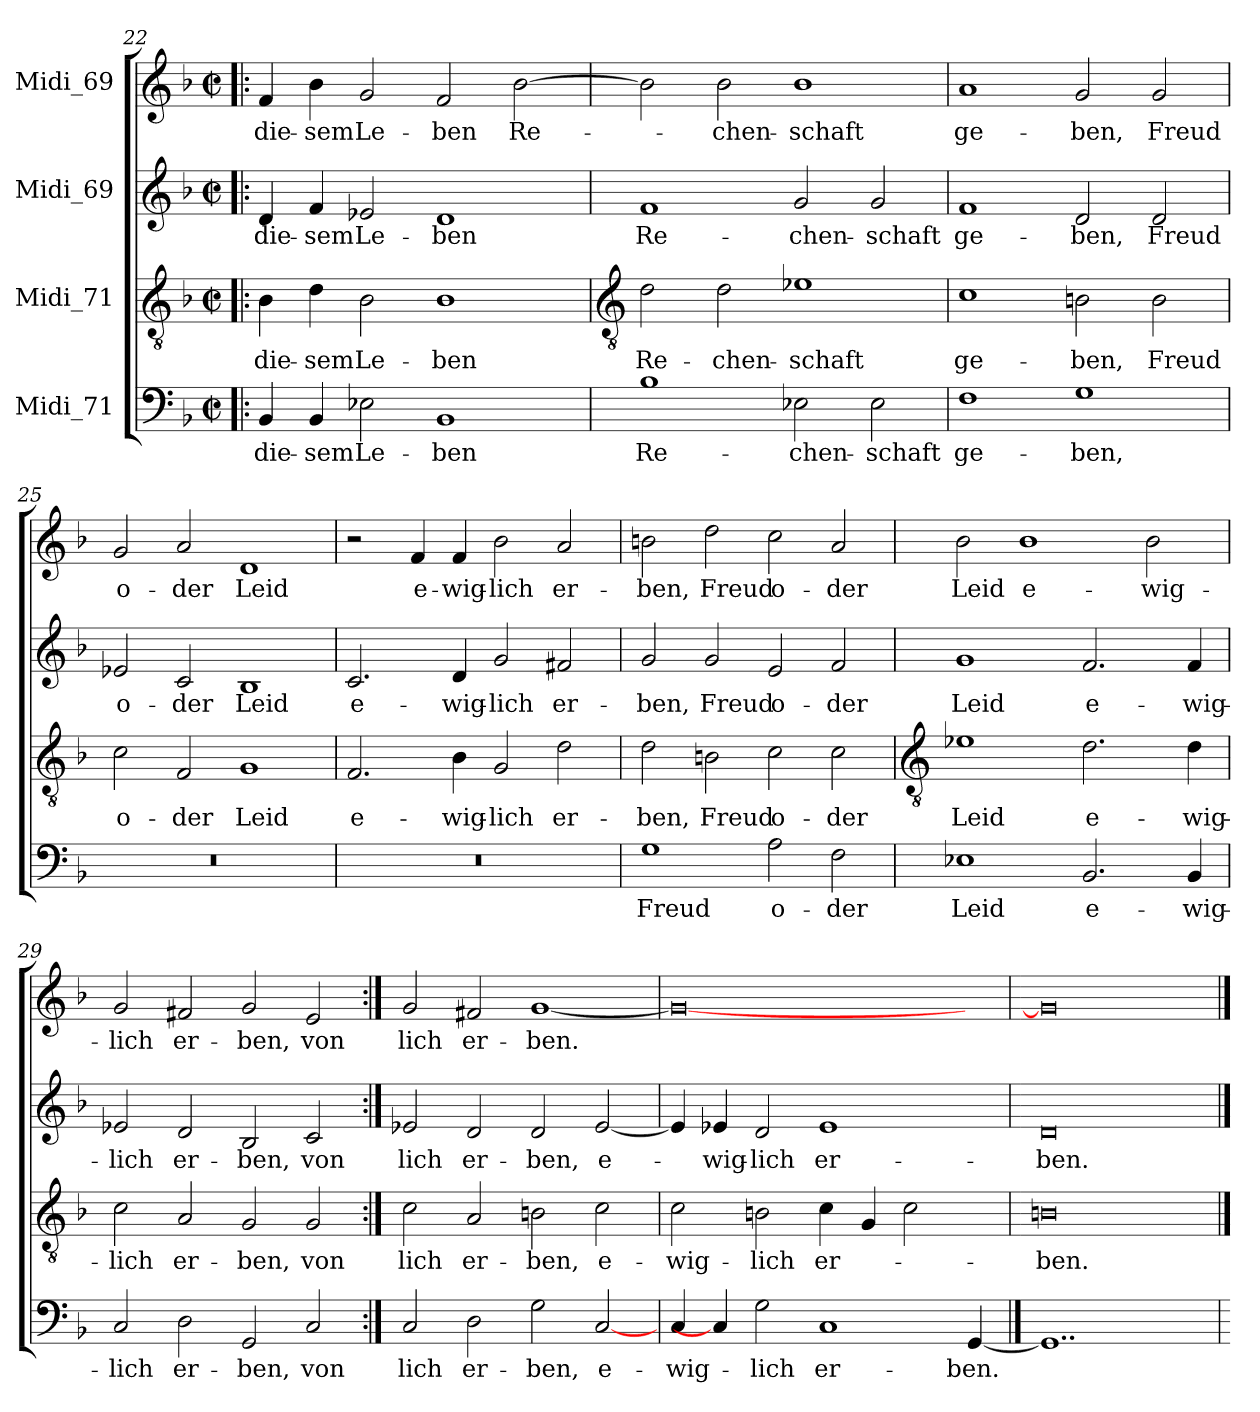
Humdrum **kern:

**kern	**text	**kern	**text	**kern	**text	**kern	**text
*part4	*part4	*part3	*part3	*part2	*part2	*part1	*part1
*staff4	*staff4	*staff3	*staff3	*staff2	*staff2	*staff1	*staff1
*I"Midi_71	*	*I"Midi_71	*	*I"Midi_69	*	*I"Midi_69	*
*clefF4	*	*clefGv2	*	*clefG2	*	*clefG2	*
*k[b-]	*	*k[b-]	*	*k[b-]	*	*k[b-]	*
*F:	*	*F:	*	*F:	*	*F:	*
*M4/2	*	*M4/2	*	*M4/2	*	*M4/2	*
*met(c|)	*	*met(c|)	*	*met(c|)	*	*met(c|)	*
=22!|:	=22!|:	=22!|:	=22!|:	=22!|:	=22!|:	=22!|:	=22!|:
!	!LO:LY:b	!	!LO:LY:b	!	!LO:LY:b	!	!LO:LY:b
4BB-	die-	4B-	die-	4d	die-	4f	die-
!	!LO:LY:b	!	!LO:LY:b	!	!LO:LY:b	!	!LO:LY:b
4BB-	-sem	4d	-sem	4f	-sem	4b-	-sem
!	!LO:LY:b	!	!LO:LY:b	!	!LO:LY:b	!	!LO:LY:b
2E-X	Le-	2B-	Le-	2e-X	Le-	2g	Le-
!	!LO:LY:b	!	!LO:LY:b	!	!LO:LY:b	!	!LO:LY:b
1BB-	-ben	1B-	-ben	1d	-ben	2f	-ben
!	!	!	!	!	!	!	!LO:LY:b
.	.	.	.	.	.	[2b-	Re-
!!LO:LB:g=z
=23	=23	=23	=23	=23	=23	=23	=23
*	*	*clefGv2	*	*	*	*	*
!	!LO:LY:b	!	!LO:LY:b	!	!LO:LY:b	!	!
1B-	Re-	2d	Re-	1f	Re-	2b-]	.
!	!	!	!LO:LY:b	!	!	!	!LO:LY:b
.	.	2d	-chen-	.	.	2b-	-chen-
!	!LO:LY:b	!	!LO:LY:b	!	!LO:LY:b	!	!LO:LY:b
2E-X	-chen-	1e-X	-schaft	2g	-chen-	1b-	-schaft
!	!LO:LY:b	!	!	!	!LO:LY:b	!	!
2E-	-schaft	.	.	2g	-schaft	.	.
=24	=24	=24	=24	=24	=24	=24	=24
!	!LO:LY:b	!	!LO:LY:b	!	!LO:LY:b	!	!LO:LY:b
1F	ge-	1c	ge-	1f	ge-	1a	ge-
!	!LO:LY:b	!	!LO:LY:b	!	!LO:LY:b	!	!LO:LY:b
1G	-ben,	2Bn	-ben,	2d	-ben,	2g	-ben,
!	!	!	!LO:LY:b	!	!LO:LY:b	!	!LO:LY:b
.	.	2B	Freud	2d	Freud	2g	Freud
=25	=25	=25	=25	=25	=25	=25	=25
!	!	!	!LO:LY:b	!	!LO:LY:b	!	!LO:LY:b
0r	.	2c	o-	2e-X	o-	2g	o-
!	!	!	!LO:LY:b	!	!LO:LY:b	!	!LO:LY:b
.	.	2F	-der	2c	-der	2a	-der
!	!	!	!LO:LY:b	!	!LO:LY:b	!	!LO:LY:b
.	.	1G	Leid	1B-	Leid	1d	Leid
=26	=26	=26	=26	=26	=26	=26	=26
!	!	!	!LO:LY:b	!	!LO:LY:b	!	!
0r	.	2.F	e-	2.c	e-	2r	.
!	!	!	!	!	!	!	!LO:LY:b
.	.	.	.	.	.	4f	e-
!	!	!	!LO:LY:b	!	!LO:LY:b	!	!LO:LY:b
.	.	4B-	-wig-	4d	-wig-	4f	-wig-
!	!	!	!LO:LY:b	!	!LO:LY:b	!	!LO:LY:b
.	.	2G	-lich	2g	-lich	2b-	-lich
!	!	!	!LO:LY:b	!	!LO:LY:b	!	!LO:LY:b
.	.	2d	er-	2f#X	er-	2a	er-
=27	=27	=27	=27	=27	=27	=27	=27
!	!LO:LY:b	!	!LO:LY:b	!	!LO:LY:b	!	!LO:LY:b
1G	Freud	2d	-ben,	2g	-ben,	2bn	-ben,
!	!	!	!LO:LY:b	!	!LO:LY:b	!	!LO:LY:b
.	.	2Bn	Freud	2g	Freud	2dd	Freud
!	!LO:LY:b	!	!LO:LY:b	!	!LO:LY:b	!	!LO:LY:b
2A	o-	2c	o-	2e	o-	2cc	o-
!	!LO:LY:b	!	!LO:LY:b	!	!LO:LY:b	!	!LO:LY:b
2F	-der	2c	-der	2f	-der	2a	-der
!!LO:LB:g=z
=28	=28	=28	=28	=28	=28	=28	=28
*	*	*clefGv2	*	*	*	*	*
!	!LO:LY:b	!	!LO:LY:b	!	!LO:LY:b	!	!LO:LY:b
1E-X	Leid	1e-X	Leid	1g	Leid	2b-	Leid
!	!	!	!	!	!	!	!LO:LY:b
.	.	.	.	.	.	1b-	e-
!	!LO:LY:b	!	!LO:LY:b	!	!LO:LY:b	!	!
2.BB-	e-	2.d	e-	2.f	e-	.	.
!	!	!	!	!	!	!	!LO:LY:b
.	.	.	.	.	.	2b-	-wig-
!	!LO:LY:b	!	!LO:LY:b	!	!LO:LY:b	!	!
4BB-	-wig-	4d	-wig-	4f	-wig-	.	.
=29	=29	=29	=29	=29	=29	=29	=29
!	!LO:LY:b	!	!LO:LY:b	!	!LO:LY:b	!	!LO:LY:b
2C	-lich	2c	-lich	2e-X	-lich	2g	-lich
!	!LO:LY:b	!	!LO:LY:b	!	!LO:LY:b	!	!LO:LY:b
2D	er-	2A	er-	2d	er-	2f#X	er-
!	!LO:LY:b	!	!LO:LY:b	!	!LO:LY:b	!	!LO:LY:b
2GG	-ben,	2G	-ben,	2B-	-ben,	2g	-ben,
!	!LO:LY:b	!	!LO:LY:b	!	!LO:LY:b	!	!LO:LY:b
2C	von	2G	von	2c	von	2e	von
=30:|!	=30:|!	=30:|!	=30:|!	=30:|!	=30:|!	=30:|!	=30:|!
!	!LO:LY:b	!	!LO:LY:b	!	!LO:LY:b	!	!LO:LY:b
2C	lich	2c	lich	2e-X	lich	2g	lich
!	!LO:LY:b	!	!LO:LY:b	!	!LO:LY:b	!	!LO:LY:b
2D	er-	2A	er-	2d	er-	2f#X	er-
!	!LO:LY:b	!	!LO:LY:b	!	!LO:LY:b	!	!LO:LY:b
2G	-ben,	2Bn	-ben,	2d	-ben,	[1g	-ben.
!	!LO:LY:b	!	!LO:LY:b	!	!LO:LY:b	!	!
[2C	e-	2c	e-	[2e-	e-	.	.
=30A	=30A	=30A	=30A	=30A	=30A	=30A	=30A
!	!LO:LY:b	!	!LO:LY:b	!	!	!	!
4C	-wig-	2c	-wig-	4e-]	.	0g_	.
!	!	!	!	!	!LO:LY:b	!	!
4C]	.	.	.	4e-	-wig-	.	.
!	!LO:LY:b	!	!LO:LY:b	!	!LO:LY:b	!	!
2G	-lich	2Bn	-lich	2d	-lich	.	.
!	!LO:LY:b	!	!LO:LY:b	!	!LO:LY:b	!	!
1C	er-	4c	er-	1e-	er-	.	.
.	.	4G	.	.	.	.	.
.	.	2c	.	.	.	.	.
!	!LO:LY:b	!	!	!	!	!	!
[4GG	-ben.	4ryy	.	4ryy	.	4ryy	.
==31A	=31A	=31A	=31A	=31A	=31A	=31A	=31A
!	!	!	!LO:LY:b	!	!LO:LY:b	!	!
1..GG]	.	0Bn	-ben.	0d	-ben.	0g]	.
4ryy	.	.	.	.	.	.	.
=	==	==	==	==	==	==	==
*-	*-	*-	*-	*-	*-	*-	*-
